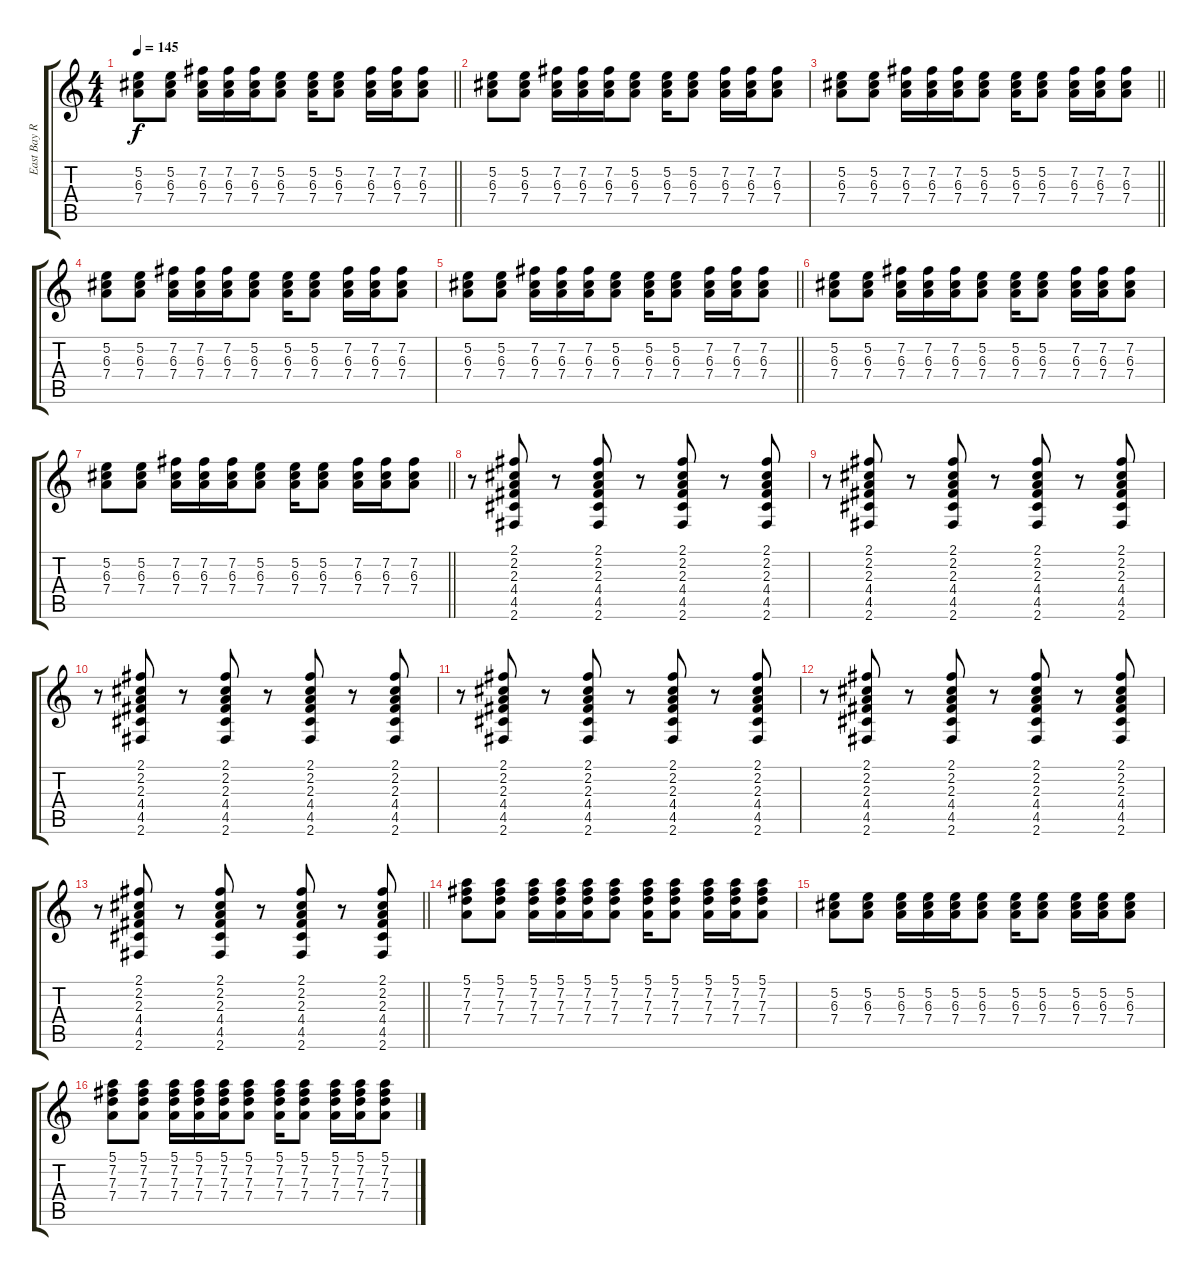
\track ("East Bay Ray" "East Bay R") {instrument overdrivenguitar}
\staff {score tabs}
\tuning (E4 B3 G3 D3 A2 E2) {hide}
\ts (4 4)
\tempo 145
\clef g2
\barLineRight lightlight
\ks c
(5.2 6.3 7.4).8{dy f} (5.2 6.3 7.4).8 (7.2 6.3 7.4).16 (7.2 6.3 7.4).16 (7.2 6.3 7.4).16 (5.2 6.3 7.4).8 (5.2 6.3 7.4).16 (5.2 6.3 7.4).8 (7.2 6.3 7.4).16 (7.2 6.3 7.4).16 (7.2 6.3 7.4).8 |
(5.2 6.3 7.4).8 (5.2 6.3 7.4).8 (7.2 6.3 7.4).16 (7.2 6.3 7.4).16 (7.2 6.3 7.4).16 (5.2 6.3 7.4).8 (5.2 6.3 7.4).16 (5.2 6.3 7.4).8 (7.2 6.3 7.4).16 (7.2 6.3 7.4).16 (7.2 6.3 7.4).8 |
\barLineRight lightlight
(5.2 6.3 7.4).8 (5.2 6.3 7.4).8 (7.2 6.3 7.4).16 (7.2 6.3 7.4).16 (7.2 6.3 7.4).16 (5.2 6.3 7.4).8 (5.2 6.3 7.4).16 (5.2 6.3 7.4).8 (7.2 6.3 7.4).16 (7.2 6.3 7.4).16 (7.2 6.3 7.4).8 |
(5.2 6.3 7.4).8 (5.2 6.3 7.4).8 (7.2 6.3 7.4).16 (7.2 6.3 7.4).16 (7.2 6.3 7.4).16 (5.2 6.3 7.4).8 (5.2 6.3 7.4).16 (5.2 6.3 7.4).8 (7.2 6.3 7.4).16 (7.2 6.3 7.4).16 (7.2 6.3 7.4).8 |
\barLineRight lightlight
(5.2 6.3 7.4).8 (5.2 6.3 7.4).8 (7.2 6.3 7.4).16 (7.2 6.3 7.4).16 (7.2 6.3 7.4).16 (5.2 6.3 7.4).8 (5.2 6.3 7.4).16 (5.2 6.3 7.4).8 (7.2 6.3 7.4).16 (7.2 6.3 7.4).16 (7.2 6.3 7.4).8 |
(5.2 6.3 7.4).8 (5.2 6.3 7.4).8 (7.2 6.3 7.4).16 (7.2 6.3 7.4).16 (7.2 6.3 7.4).16 (5.2 6.3 7.4).8 (5.2 6.3 7.4).16 (5.2 6.3 7.4).8 (7.2 6.3 7.4).16 (7.2 6.3 7.4).16 (7.2 6.3 7.4).8 |
\barLineRight lightlight
(5.2 6.3 7.4).8 (5.2 6.3 7.4).8 (7.2 6.3 7.4).16 (7.2 6.3 7.4).16 (7.2 6.3 7.4).16 (5.2 6.3 7.4).8 (5.2 6.3 7.4).16 (5.2 6.3 7.4).8 (7.2 6.3 7.4).16 (7.2 6.3 7.4).16 (7.2 6.3 7.4).8 |
r.8 (2.1 2.2 2.3 4.4 4.5 2.6).8 r.8 (2.1 2.2 2.3 4.4 4.5 2.6).8 r.8 (2.1 2.2 2.3 4.4 4.5 2.6).8 r.8 (2.1 2.2 2.3 4.4 4.5 2.6).8 |
r.8 (2.1 2.2 2.3 4.4 4.5 2.6).8 r.8 (2.1 2.2 2.3 4.4 4.5 2.6).8 r.8 (2.1 2.2 2.3 4.4 4.5 2.6).8 r.8 (2.1 2.2 2.3 4.4 4.5 2.6).8 |
r.8 (2.1 2.2 2.3 4.4 4.5 2.6).8 r.8 (2.1 2.2 2.3 4.4 4.5 2.6).8 r.8 (2.1 2.2 2.3 4.4 4.5 2.6).8 r.8 (2.1 2.2 2.3 4.4 4.5 2.6).8 |
r.8 (2.1 2.2 2.3 4.4 4.5 2.6).8 r.8 (2.1 2.2 2.3 4.4 4.5 2.6).8 r.8 (2.1 2.2 2.3 4.4 4.5 2.6).8 r.8 (2.1 2.2 2.3 4.4 4.5 2.6).8 |
r.8 (2.1 2.2 2.3 4.4 4.5 2.6).8 r.8 (2.1 2.2 2.3 4.4 4.5 2.6).8 r.8 (2.1 2.2 2.3 4.4 4.5 2.6).8 r.8 (2.1 2.2 2.3 4.4 4.5 2.6).8 |
\barLineRight lightlight
r.8 (2.1 2.2 2.3 4.4 4.5 2.6).8 r.8 (2.1 2.2 2.3 4.4 4.5 2.6).8 r.8 (2.1 2.2 2.3 4.4 4.5 2.6).8 r.8 (2.1 2.2 2.3 4.4 4.5 2.6).8 |
(5.1 7.2 7.3 7.4).8 (5.1 7.2 7.3 7.4).8 (5.1 7.2 7.3 7.4).16 (5.1 7.2 7.3 7.4).16 (5.1 7.2 7.3 7.4).16 (5.1 7.2 7.3 7.4).8 (5.1 7.2 7.3 7.4).16 (5.1 7.2 7.3 7.4).8 (5.1 7.2 7.3 7.4).16 (5.1 7.2 7.3 7.4).16 (5.1 7.2 7.3 7.4).8 |
(5.2 6.3 7.4).8 (5.2 6.3 7.4).8 (5.2 6.3 7.4).16 (5.2 6.3 7.4).16 (5.2 6.3 7.4).16 (5.2 6.3 7.4).8 (5.2 6.3 7.4).16 (5.2 6.3 7.4).8 (5.2 6.3 7.4).16 (5.2 6.3 7.4).16 (5.2 6.3 7.4).8 |
(5.1 7.2 7.3 7.4).8 (5.1 7.2 7.3 7.4).8 (5.1 7.2 7.3 7.4).16 (5.1 7.2 7.3 7.4).16 (5.1 7.2 7.3 7.4).16 (5.1 7.2 7.3 7.4).8 (5.1 7.2 7.3 7.4).16 (5.1 7.2 7.3 7.4).8 (5.1 7.2 7.3 7.4).16 (5.1 7.2 7.3 7.4).16 (5.1 7.2 7.3 7.4).8
